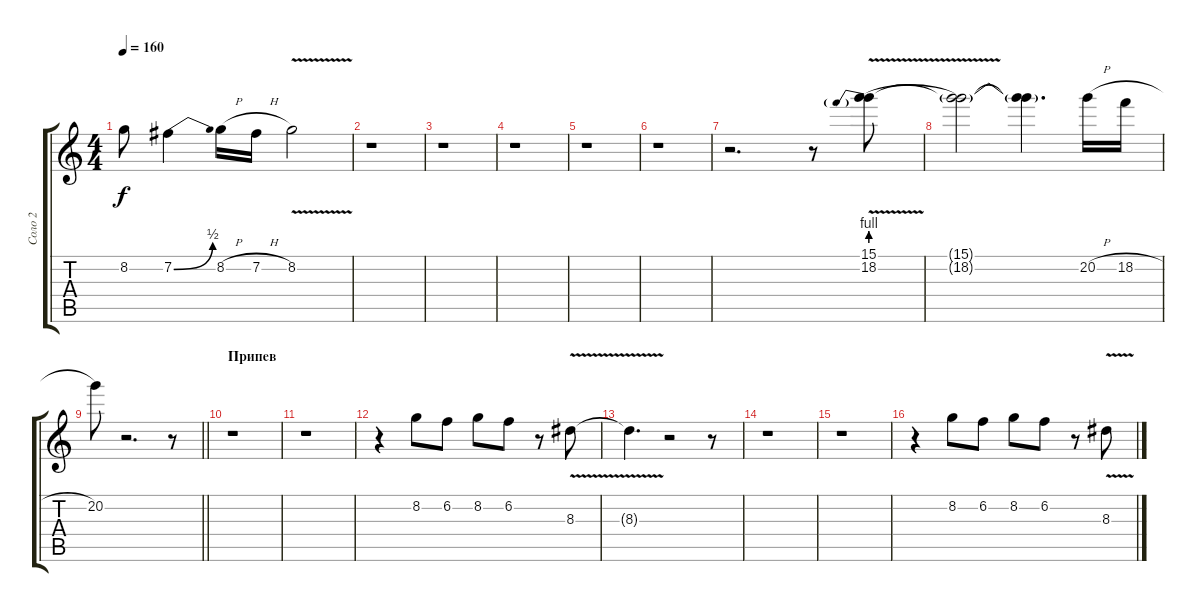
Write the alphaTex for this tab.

\track ("Соло 2" "Соло 2") {instrument overdrivenguitar}
\staff {score tabs}
\tuning (E4 B3 G3 D3 A2 E2) {hide}
\ts (4 4)
\tempo 160
\clef g2
\ks c
8.2.8{dy f} 7.2{be (bend 0 0 60 2)}.4 8.2{h}.16 7.2{h}.16 8.2{v}.2 |
r.1 |
r.1 |
r.1 |
r.1 |
r.1 |
r.2{d} r.8 (15.1 18.2{be (prebend 0 4 60 4) v}).8 |
(15.1{t} 18.2{t}).2 (15.1{t} 18.2{t}).4{d} 20.2{h}.16 18.2{h}.16 |
\barLineRight lightlight
20.2.8 r.2{d} r.8 |
\section ("" "Припев")
r.1 |
r.1 |
r.4 8.2.8 6.2.8 8.2.8 6.2.8 r.8 8.3{v}.8 |
8.3{t}.4{d} r.2 r.8 |
r.1 |
r.1 |
r.4 8.2.8 6.2.8 8.2.8 6.2.8 r.8 8.3{v}.8
